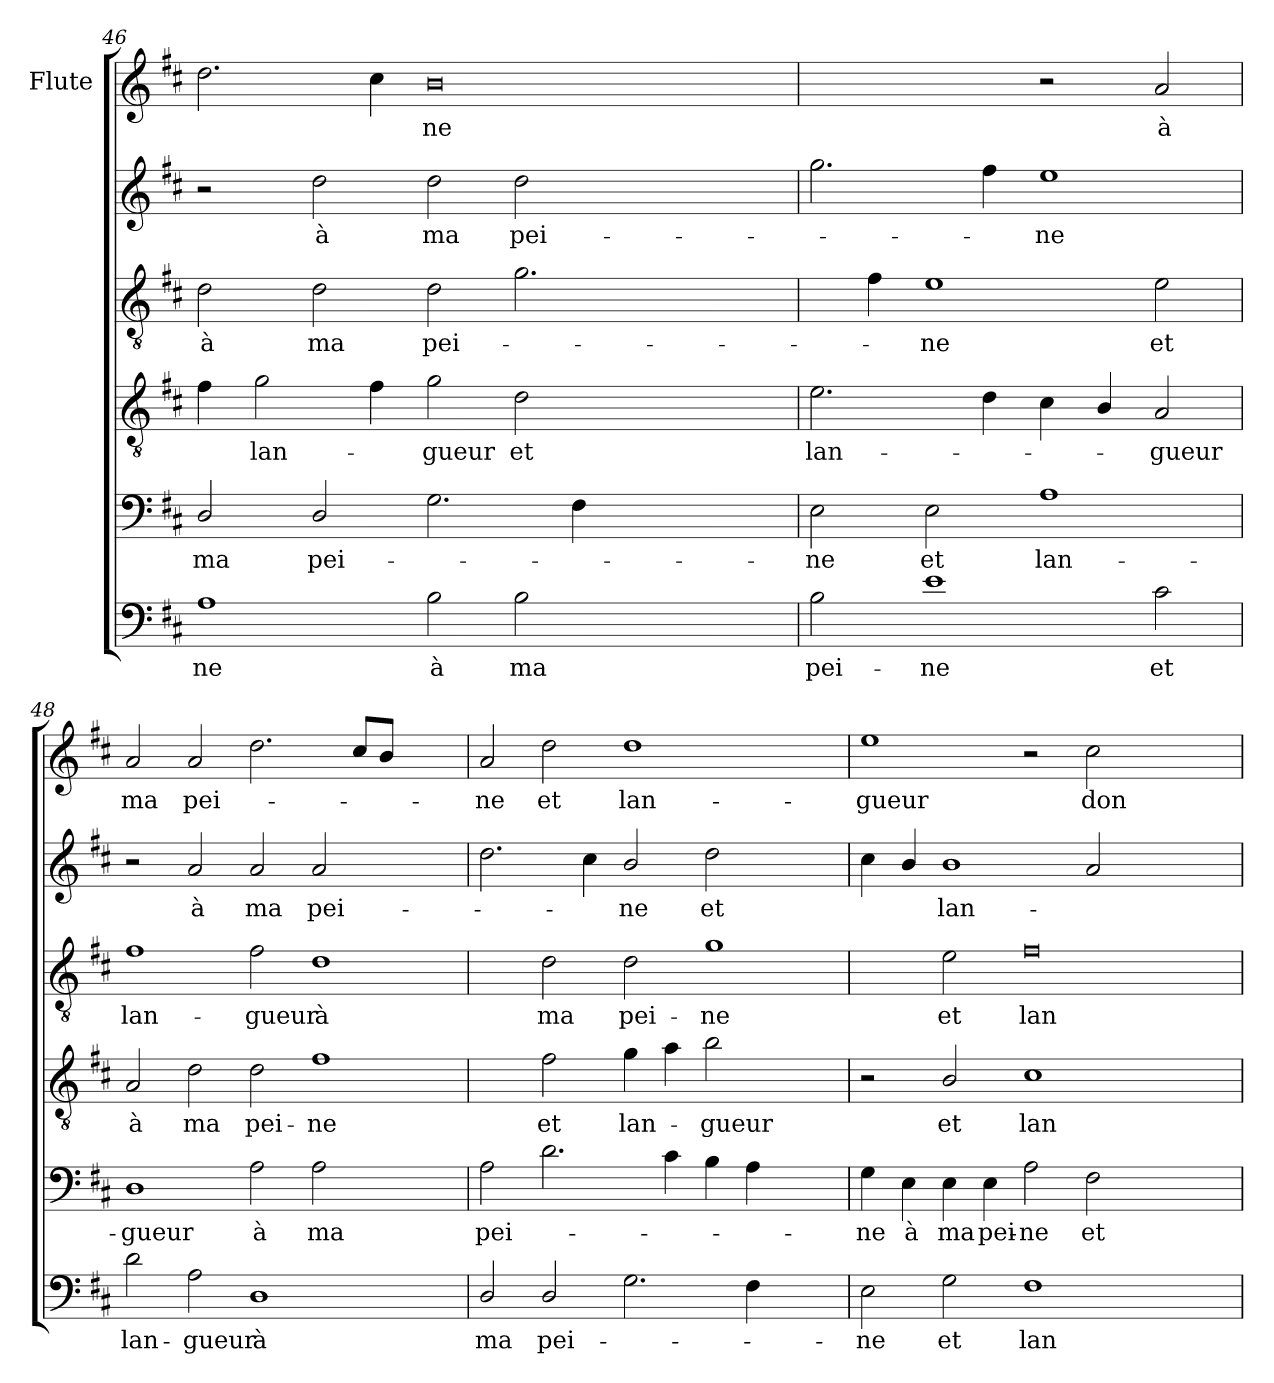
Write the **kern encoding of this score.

**kern	**text	**kern	**text	**kern	**text	**kern	**text	**kern	**text	**kern	**text
*part6	*part6	*part5	*part5	*part4	*part4	*part3	*part3	*part2	*part2	*part1	*part1
*staff6	*staff6	*staff5	*staff5	*staff4	*staff4	*staff3	*staff3	*staff2	*staff2	*staff1	*staff1
*	*	*	*	*	*	*	*	*	*	*I"Flute	*
*clefF4	*	*clefF4	*	*clefGv2	*	*clefGv2	*	*clefG2	*	*clefG2	*
*ITrd1c2	*	*ITrd1c2	*	*ITrd1c2	*	*ITrd1c2	*	*ITrd1c2	*	*ITrd1c2	*
*k[]	*	*k[]	*	*k[]	*	*k[]	*	*k[]	*	*k[]	*
*C:	*	*C:	*	*C:	*	*C:	*	*C:	*	*C:	*
=46	=46	=46	=46	=46	=46	=46	=46	=46	=46	=46	=46
!	!LO:LY:b	!	!LO:LY:b	!	!	!	!LO:LY:b	!	!	!	!
1G	-ne	2C/	ma	4e\	.	2c\	à	2r	.	2.cc\	.
!	!	!	!	!	!LO:LY:b	!	!	!	!	!	!
.	.	.	.	2f\	lan-	.	.	.	.	.	.
!	!	!	!LO:LY:b	!	!	!	!LO:LY:b	!	!LO:LY:b	!	!
.	.	2C/	pei-	.	.	2c\	ma	2cc\	à	.	.
.	.	.	.	4e\	.	.	.	.	.	4b\	.
!	!LO:LY:b	!	!	!	!LO:LY:b	!	!LO:LY:b	!	!LO:LY:b	!	!LO:LY:b
2A\	à	2.F\	.	2f\	-gueur	2c\	pei-	2cc\	ma	0a	-ne
!	!LO:LY:b	!	!	!	!LO:LY:b	!	!	!	!LO:LY:b	!	!
2A\	ma	.	.	2c\	et	2.f\	.	2cc\	pei-	.	.
.	.	4E\	.	.	.	.	.	.	.	.	.
1ryy	.	1ryy	.	1ryy	.	.	.	1ryy	.	.	.
.	.	.	.	.	.	2.ryy	.	.	.	.	.
=47	=47	=47	=47	=47	=47	=47	=47	=47	=47	=47	=47
!	!LO:LY:b	!	!LO:LY:b	!	!LO:LY:b	!	!	!	!	!	!
2A\	pei-	2D\	-ne	2.d\	lan-	4f\yy	.	2.ff\	.	1ayy	.
.	.	.	.	.	.	4e\	.	.	.	.	.
!	!LO:LY:b	!	!LO:LY:b	!	!	!	!LO:LY:b	!	!	!	!
1d	-ne	2D\	et	.	.	1d	-ne	.	.	.	.
.	.	.	.	4c\	.	.	.	4ee\	.	.	.
!	!	!	!LO:LY:b	!	!	!	!	!	!LO:LY:b	!	!
.	.	1G	lan-	4B\	.	.	.	1dd	-ne	2r	.
.	.	.	.	4A/	.	.	.	.	.	.	.
!	!LO:LY:b	!	!	!	!LO:LY:b	!	!LO:LY:b	!	!	!	!LO:LY:b
2B\	et	.	.	2G/	-gueur	2d\	et	.	.	2g/	à
=48	=48	=48	=48	=48	=48	=48	=48	=48	=48	=48	=48
!	!LO:LY:b	!	!LO:LY:b	!	!LO:LY:b	!	!LO:LY:b	!	!	!	!LO:LY:b
2c\	lan-	1C	-gueur	2G/	à	1e	lan-	2r	.	2g/	ma
!	!LO:LY:b	!	!	!	!LO:LY:b	!	!	!	!LO:LY:b	!	!LO:LY:b
2G\	-gueur	.	.	2c\	ma	.	.	2g/	à	2g/	pei-
!	!LO:LY:b	!	!LO:LY:b	!	!LO:LY:b	!	!LO:LY:b	!	!LO:LY:b	!	!
1C	à	2G\	à	2c\	pei-	2e\	-gueur	2g/	ma	2.cc\	.
!	!	!	!LO:LY:b	!	!LO:LY:b	!	!LO:LY:b	!	!LO:LY:b	!	!
.	.	2G\	ma	1e	-ne	1c	à	2g/	pei-	.	.
.	.	.	.	.	.	.	.	.	.	8b/L	.
.	.	.	.	.	.	.	.	.	.	8a/J	.
2ryy	.	2ryy	.	.	.	.	.	2ryy	.	2ryy	.
!!LO:PB:g=z
=49	=49	=49	=49	=49	=49	=49	=49	=49	=49	=49	=49
!	!LO:LY:b	!	!LO:LY:b	!	!	!	!	!	!	!	!LO:LY:b
2C/	ma	2G\	pei-	2e\yy	.	2c\yy	.	2.cc\	.	2g/	-ne
!	!LO:LY:b	!	!	!	!LO:LY:b	!	!LO:LY:b	!	!	!	!LO:LY:b
2C/	pei-	2.c\	.	2e\	et	2c\	ma	.	.	2cc\	et
.	.	.	.	.	.	.	.	4b\	.	.	.
!	!	!	!	!	!LO:LY:b	!	!LO:LY:b	!	!LO:LY:b	!	!LO:LY:b
2.F\	.	.	.	4f\	lan-	2c\	pei-	2a/	-ne	1cc	lan-
.	.	4B\	.	4g\	.	.	.	.	.	.	.
!	!	!	!	!	!LO:LY:b	!	!LO:LY:b	!	!LO:LY:b	!	!
.	.	4A\	.	2a\	-gueur	1f	-ne	2cc\	et	.	.
4E\	.	4G\	.	.	.	.	.	.	.	.	.
2ryy	.	2ryy	.	2ryy	.	.	.	2ryy	.	2ryy	.
=50	=50	=50	=50	=50	=50	=50	=50	=50	=50	=50	=50
!	!LO:LY:b	!	!LO:LY:b	!	!	!	!	!	!	!	!LO:LY:b
2D\	-ne	4F\	-ne	2r	.	2f\yy	.	4b\	.	1dd	-gueur
!	!	!	!LO:LY:b	!	!	!	!	!	!	!	!
.	.	4D\	à	.	.	.	.	4a/	.	.	.
!	!LO:LY:b	!	!LO:LY:b	!	!LO:LY:b	!	!LO:LY:b	!	!LO:LY:b	!	!
2F\	et	4D\	ma	2A/	et	2d\	et	1a	lan-	.	.
!	!	!	!LO:LY:b	!	!	!	!	!	!	!	!
.	.	4D\	pei-	.	.	.	.	.	.	.	.
!	!LO:LY:b	!	!LO:LY:b	!	!LO:LY:b	!	!LO:LY:b	!	!	!	!
1E	lan-	2G\	-ne	1B	lan-	0e	lan-	.	.	2r	.
!	!	!	!LO:LY:b	!	!	!	!	!	!	!	!LO:LY:b
.	.	2E\	et	.	.	.	.	2g/	.	2b\	don-
1ryy	.	1ryy	.	1ryy	.	.	.	1ryy	.	1ryy	.
=	=	=	=	=	=	=	=	=	=	=	=
*-	*-	*-	*-	*-	*-	*-	*-	*-	*-	*-	*-
